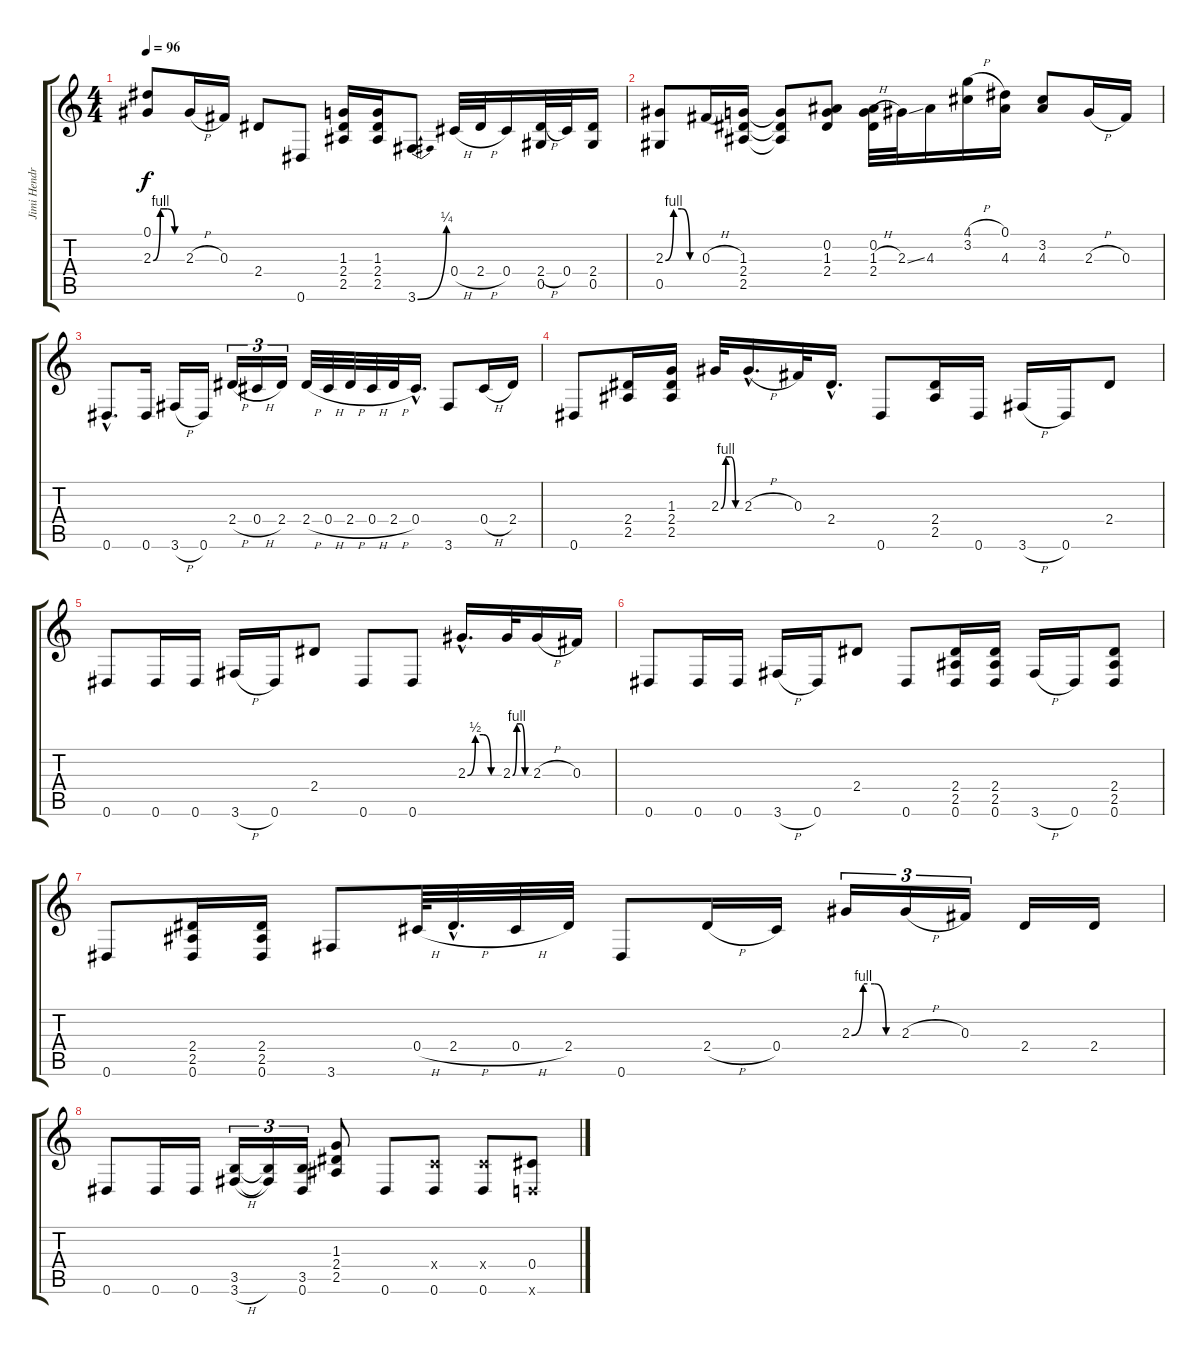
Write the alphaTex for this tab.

\track ("Jimi Hendrix" "Jimi Hendr") {instrument distortionguitar}
\staff {score tabs}
\tuning (Eb4 Bb3 Gb3 Db3 Ab2 Eb2) {hide}
\ts (4 4)
\tempo 96
\clef g2
\ks c
(0.1 2.3{be (custom 0 0 15 4 30 4 45 0 60 0)}).8{dy f} 2.3{h}.16 0.3.16 2.4.8 0.6.8 (1.3 2.4 2.5).16 (1.3 2.4 2.5).16 3.6{be (bend 0 0 60 1)}.8 0.4{h}.32 2.4{h}.32 0.4.16 (2.4{h} 0.5).32 0.4.32 (2.4 0.5).16 |
(2.3{be (custom 0 0 15 4 30 4 45 0 60 0)} 0.5).8 0.3{h}.16 (1.3 2.4 2.5).16 (1.3{t} 2.4{t} 2.5{t}).8 (0.2 1.3 2.4).8 (0.2 1.3{h} 2.4).32 2.3{ss}.32 4.3.16 (4.1{h} 3.2).16 (0.1 4.3).16 (3.2 4.3).8 2.3{h}.16 0.3.16 |
0.6{hac}.8{d} 0.6.16 3.6{h}.16 0.6.16 2.4{h}.16{tu (3 2)} 0.4{h}.16{tu (3 2)} 2.4.16{tu (3 2)} 2.4{h}.32 0.4{h}.32 2.4{h}.32 0.4{h}.32 2.4{h}.32 0.4{hac}.16{d} 3.6.8 0.4{h}.16 2.4.16 |
0.6.8 (2.4 2.5).16 (1.3 2.4 2.5).16 2.3{be (custom 0 0 15 4 30 4 45 0 60 0)}.32 2.3{h hac}.16{d} 0.3.32 2.4{hac}.16{d} 0.6.8 (2.4 2.5).16 0.6.16 3.6{h}.16 0.6.16 2.4.8 |
0.6.8 0.6.16 0.6.16 3.6{h}.16 0.6.16 2.4.8 0.6.8 0.6.8 2.3{be (custom 0 0 15 2 30 2 45 0 60 0) hac}.16{d} 2.3{be (custom 0 0 15 4 30 4 45 0 60 0)}.32 2.3{h}.16 0.3.16 |
0.6.8 0.6.16 0.6.16 3.6{h}.16 0.6.16 2.4.8 0.6.8 (2.4 2.5 0.6).16 (2.4 2.5 0.6).16 3.6{h}.16 0.6.16 (2.4 2.5 0.6).8 |
0.6.8 (2.4 2.5 0.6).16 (2.4 2.5 0.6).16 3.6.8 0.4{h}.64 2.4{h hac}.32{d} 0.4{h}.32 2.4.32 0.6.8 2.4{h}.16 0.4.16 2.3{be (custom 0 0 15 4 30 4 45 0 60 0)}.16{tu (3 2)} 2.3{h}.16{tu (3 2)} 0.3.16{tu (3 2)} 2.4.16 2.4.16 |
0.6.8 0.6.16 0.6.16 (3.5 3.6{h}).16{tu (3 2)} (3.5{t} 3.6{t}).16{tu (3 2)} (3.5 0.6).16{tu (3 2)} (1.3 2.4 2.5).8 0.6.8 (-1.4{x} 0.6).8 (-1.4{x} 0.6).8 (0.4 -1.6{x}).8
